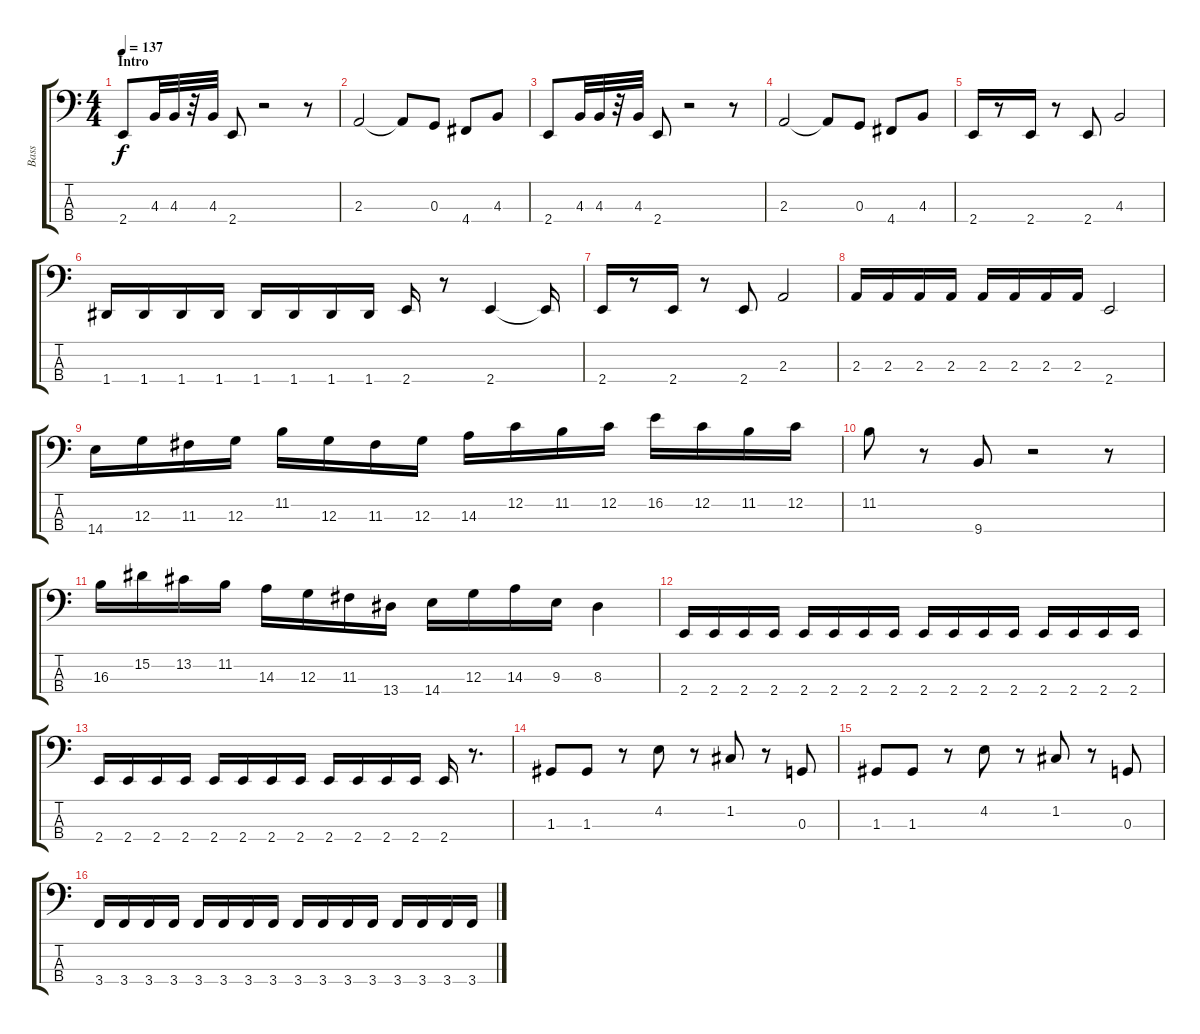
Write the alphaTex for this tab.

\track ("Bass" "Bass") {instrument electricbassfinger}
\staff {score tabs}
\tuning (F2 C2 G1 D1) {hide}
\ts (4 4)
\section ("" "Intro")
\tempo 137
\clef f4
\ks c
2.4.8{dy f instrument electricbassfinger} 4.3.32 4.3.32 r.32 4.3.32 2.4.8 r.2 r.8 |
2.3.2 2.3{t}.8 0.3.8 4.4.8 4.3.8 |
2.4.8 4.3.32 4.3.32 r.32 4.3.32 2.4.8 r.2 r.8 |
2.3.2 2.3{t}.8 0.3.8 4.4.8 4.3.8 |
2.4.16 r.8 2.4.16 r.8 2.4.8 4.3.2 |
1.4.16 1.4.16 1.4.16 1.4.16 1.4.16 1.4.16 1.4.16 1.4.16 2.4.16 r.8 2.4.4 2.4{t}.16 |
2.4.16 r.8 2.4.16 r.8 2.4.8 2.3.2 |
2.3.16 2.3.16 2.3.16 2.3.16 2.3.16 2.3.16 2.3.16 2.3.16 2.4.2 |
14.4.16 12.3.16 11.3.16 12.3.16 11.2.16 12.3.16 11.3.16 12.3.16 14.3.16 12.2.16 11.2.16 12.2.16 16.2.16 12.2.16 11.2.16 12.2.16 |
11.2.8 r.8 9.4.8 r.2 r.8 |
16.3.16 15.2.16 13.2.16 11.2.16 14.3.16 12.3.16 11.3.16 13.4.16 14.4.16 12.3.16 14.3.16 9.3.16 8.3.4 |
2.4.16 2.4.16 2.4.16 2.4.16 2.4.16 2.4.16 2.4.16 2.4.16 2.4.16 2.4.16 2.4.16 2.4.16 2.4.16 2.4.16 2.4.16 2.4.16 |
2.4.16 2.4.16 2.4.16 2.4.16 2.4.16 2.4.16 2.4.16 2.4.16 2.4.16 2.4.16 2.4.16 2.4.16 2.4.16 r.8{d} |
1.3.8 1.3.8 r.8 4.2.8 r.8 1.2.8 r.8 0.3.8 |
1.3.8 1.3.8 r.8 4.2.8 r.8 1.2.8 r.8 0.3.8 |
3.4.16 3.4.16 3.4.16 3.4.16 3.4.16 3.4.16 3.4.16 3.4.16 3.4.16 3.4.16 3.4.16 3.4.16 3.4.16 3.4.16 3.4.16 3.4.16
